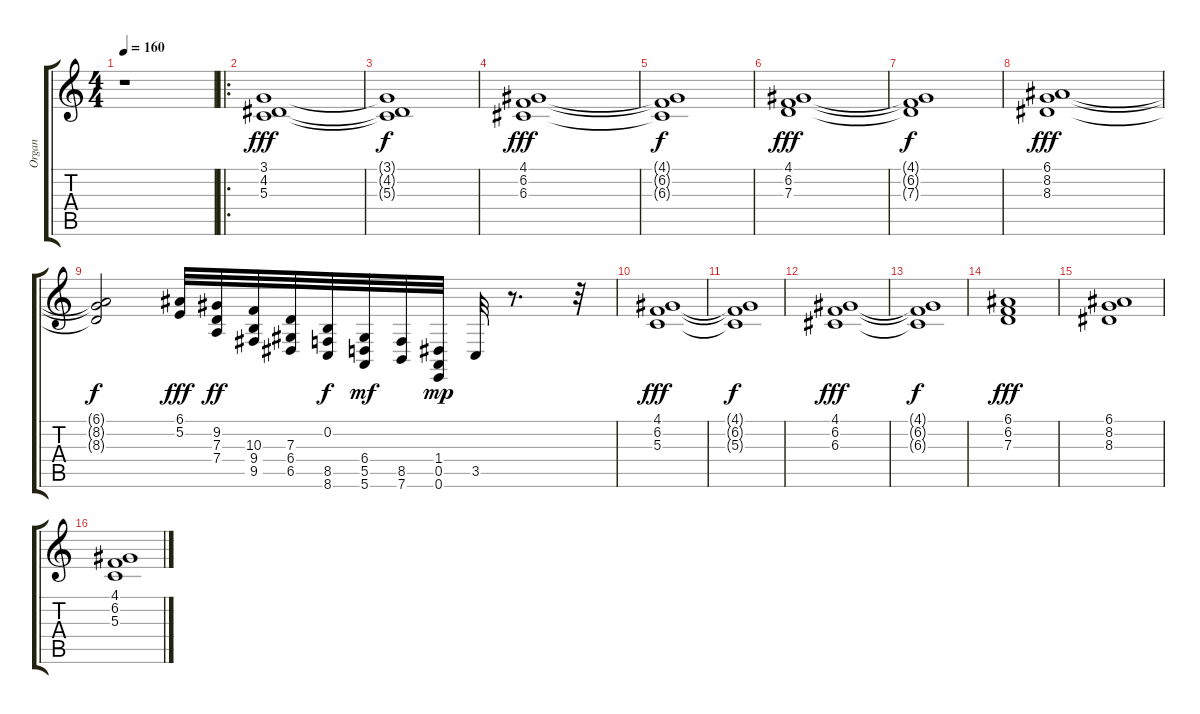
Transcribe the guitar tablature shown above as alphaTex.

\track ("Organ" "Organ") {instrument rockorgan}
\staff {score tabs}
\tuning (E4 B3 G3 D3 A2 E2) {hide}
\ts (4 4)
\tempo 160
\clef g2
\ks c
r.1{dy fff instrument rockorgan} |
\ro
(3.1 4.2 5.3).1 |
(3.1{t} 4.2{t} 5.3{t}).1{dy f} |
(4.1 6.2 6.3).1{dy fff} |
(4.1{t} 6.2{t} 6.3{t}).1{dy f} |
(4.1 6.2 7.3).1{dy fff} |
(4.1{t} 6.2{t} 7.3{t}).1{dy f} |
(6.1 8.2 8.3).1{dy fff} |
(6.1{t} 8.2{t} 8.3{t}).2{dy f} (6.1 5.2).32{dy fff} (9.2 7.3 7.4).32{dy ff} (10.3 9.4 9.5).32 (7.3 6.4 6.5).32 (0.2 8.5 8.6).32{dy f} (6.4 5.5 5.6).32{dy mf} (8.5 7.6).32 (1.4 0.5 0.6).32{dy mp} 3.5.32 r.8{d} r.32 |
(4.1 6.2 5.3).1{dy fff} |
(4.1{t} 6.2{t} 5.3{t}).1{dy f} |
(4.1 6.2 6.3).1{dy fff} |
(4.1{t} 6.2{t} 6.3{t}).1{dy f} |
(6.1 6.2 7.3).1{dy fff} |
(6.1 8.2 8.3).1 |
(4.1 6.2 5.3).1
